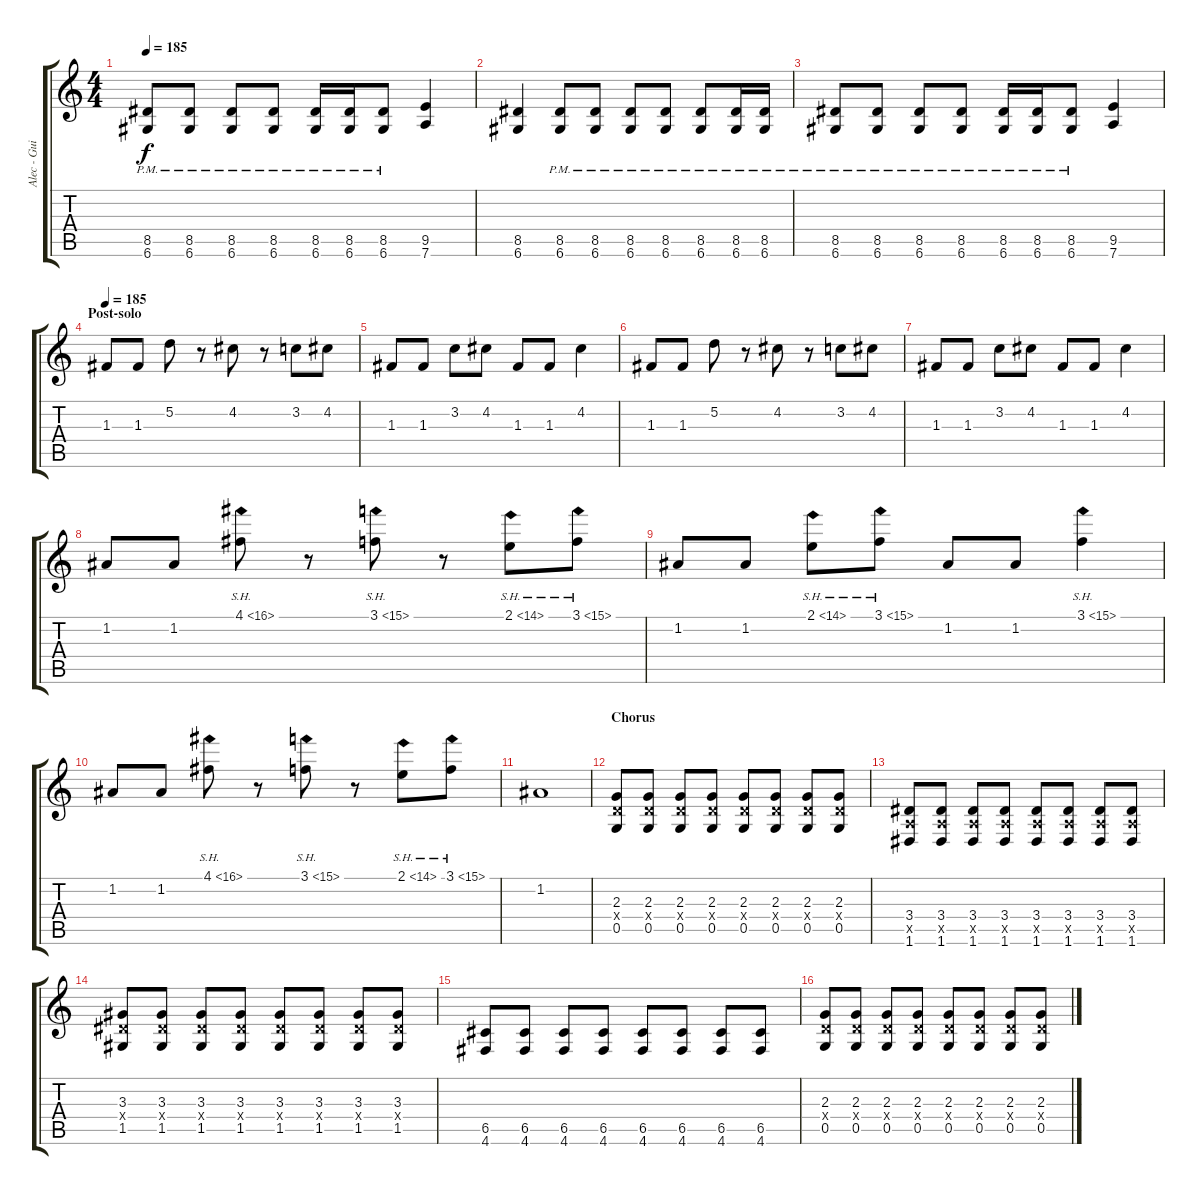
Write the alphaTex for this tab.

\track ("Alec - Guitar" "Alec - Gui") {instrument distortionguitar}
\staff {score tabs}
\tuning (D4 A3 F3 C3 G2 D2) {hide}
\ts (4 4)
\tempo 185
\clef g2
\ks c
(8.5{pm} 6.6{pm}).8{dy f} (8.5{pm} 6.6{pm}).8 (8.5{pm} 6.6{pm}).8 (8.5{pm} 6.6{pm}).8 (8.5{pm} 6.6{pm}).16 (8.5{pm} 6.6{pm}).16 (8.5{pm} 6.6{pm}).8 (9.5 7.6).4 |
(8.5 6.6).4 (8.5{pm} 6.6{pm}).8 (8.5{pm} 6.6{pm}).8 (8.5{pm} 6.6{pm}).8 (8.5{pm} 6.6{pm}).8 (8.5{pm} 6.6{pm}).8 (8.5{pm} 6.6{pm}).16 (8.5{pm} 6.6{pm}).16 |
(8.5{pm} 6.6{pm}).8 (8.5{pm} 6.6{pm}).8 (8.5{pm} 6.6{pm}).8 (8.5{pm} 6.6{pm}).8 (8.5{pm} 6.6{pm}).16 (8.5{pm} 6.6{pm}).16 (8.5{pm} 6.6{pm}).8 (9.5 7.6).4 |
\section ("" "Post-solo")
\tempo 185
1.3.8{volume 12 balance 0 instrument distortionguitar} 1.3.8 5.2.8 r.8 4.2.8 r.8 3.2.8 4.2.8 |
1.3.8 1.3.8 3.2.8 4.2.8 1.3.8 1.3.8 4.2.4 |
1.3.8 1.3.8 5.2.8 r.8 4.2.8 r.8 3.2.8 4.2.8 |
1.3.8 1.3.8 3.2.8 4.2.8 1.3.8 1.3.8 4.2.4 |
1.2.8 1.2.8 4.1{sh 12}.8 r.8 3.1{sh 12}.8 r.8 2.1{sh 12}.8 3.1{sh 12}.8 |
1.2.8 1.2.8 2.1{sh 12}.8 3.1{sh 12}.8 1.2.8 1.2.8 3.1{sh 12}.4 |
1.2.8 1.2.8 4.1{sh 12}.8 r.8 3.1{sh 12}.8 r.8 2.1{sh 12}.8 3.1{sh 12}.8 |
1.2.1 |
\section ("" "Chorus")
(2.3 2.4{x} 0.5).8{volume 12 balance 0 instrument distortionguitar} (2.3 2.4{x} 0.5).8 (2.3 2.4{x} 0.5).8 (2.3 2.4{x} 0.5).8 (2.3 2.4{x} 0.5).8 (2.3 2.4{x} 0.5).8 (2.3 2.4{x} 0.5).8 (2.3 2.4{x} 0.5).8 |
(3.4 2.5{x} 1.6).8 (3.4 2.5{x} 1.6).8 (3.4 2.5{x} 1.6).8 (3.4 2.5{x} 1.6).8 (3.4 2.5{x} 1.6).8 (3.4 2.5{x} 1.6).8 (3.4 2.5{x} 1.6).8 (3.4 2.5{x} 1.6).8 |
(3.3 3.4{x} 1.5).8 (3.3 3.4{x} 1.5).8 (3.3 3.4{x} 1.5).8 (3.3 3.4{x} 1.5).8 (3.3 3.4{x} 1.5).8 (3.3 3.4{x} 1.5).8 (3.3 3.4{x} 1.5).8 (3.3 3.4{x} 1.5).8 |
(6.5 4.6).8 (6.5 4.6).8 (6.5 4.6).8 (6.5 4.6).8 (6.5 4.6).8 (6.5 4.6).8 (6.5 4.6).8 (6.5 4.6).8 |
(2.3 2.4{x} 0.5).8 (2.3 2.4{x} 0.5).8 (2.3 2.4{x} 0.5).8 (2.3 2.4{x} 0.5).8 (2.3 2.4{x} 0.5).8 (2.3 2.4{x} 0.5).8 (2.3 2.4{x} 0.5).8 (2.3 2.4{x} 0.5).8
